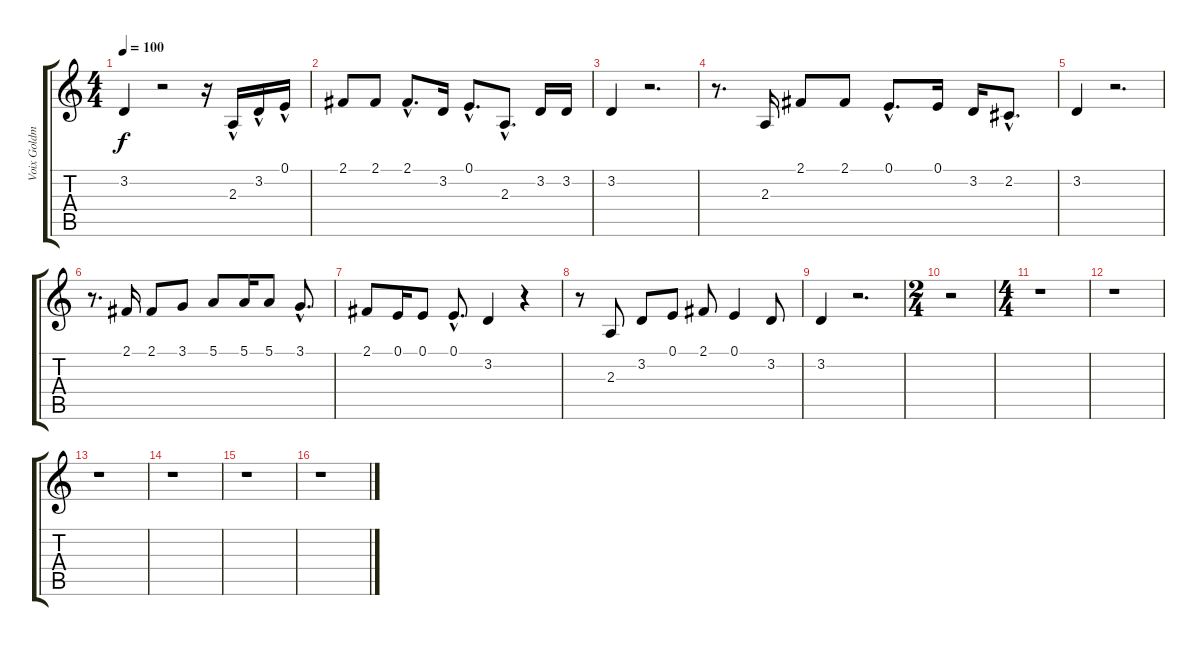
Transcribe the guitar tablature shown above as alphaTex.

\track ("Voix Goldman" "Voix Goldm") {instrument pad3polysynth}
\staff {score tabs}
\tuning (E4 B3 G3 D3 A2 E2) {hide}
\ts (4 4)
\tempo 100
\clef g2
\ks c
3.2.4{dy f} r.2 r.16 2.3{hac}.16 3.2{hac}.16 0.1{hac}.16 |
2.1.8 2.1.8 2.1{hac}.8{d} 3.2.16 0.1{hac}.8{d} 2.3{hac}.8{d} 3.2.16 3.2.16 |
3.2.4 r.2{d} |
r.8{d} 2.3.16 2.1.8 2.1.8 0.1{hac}.8{d} 0.1.16 3.2.16 2.2{hac}.8{d} |
3.2.4 r.2{d} |
r.8{d} 2.1.16 2.1.8 3.1.8 5.1.8 5.1.16 5.1.8 3.1{hac}.8{d} |
2.1.8 0.1.16 0.1.8 0.1{hac}.8{d} 3.2.4 r.4 |
r.8 2.3.8 3.2.8 0.1.8 2.1.8 0.1.4 3.2.8 |
3.2.4 r.2{d} |
\ts (2 4)
r.2 |
\ts (4 4)
r.1 |
r.1 |
r.1 |
r.1 |
r.1 |
r.1
